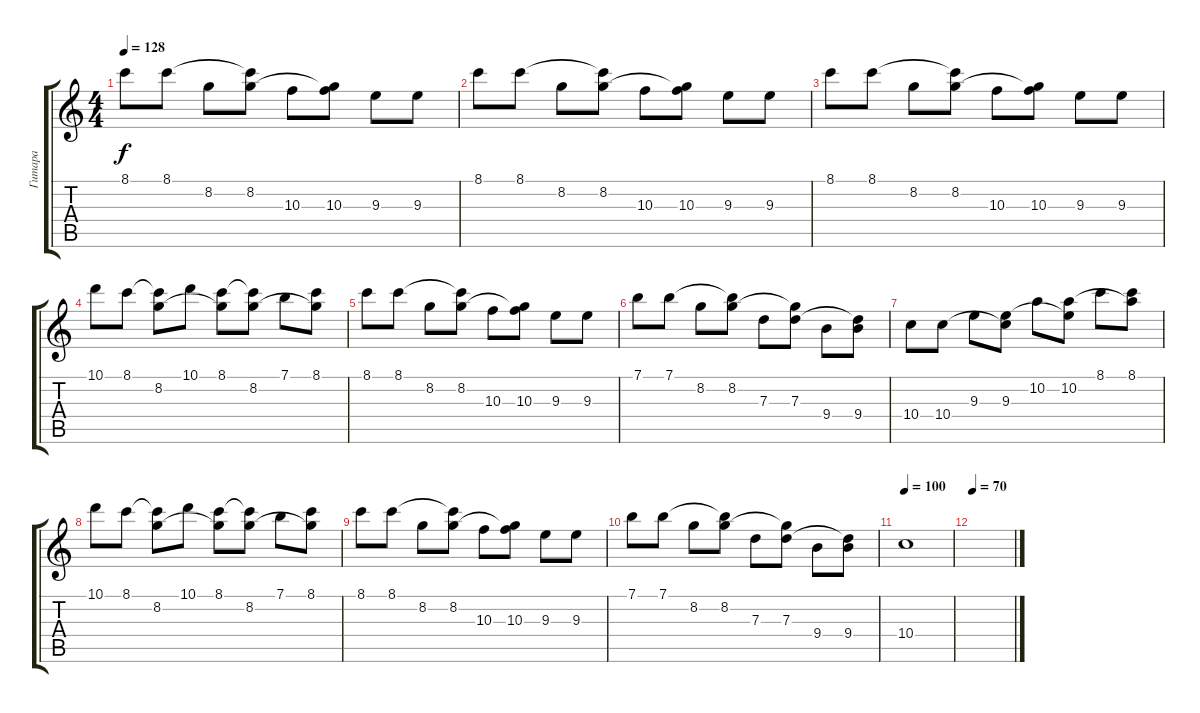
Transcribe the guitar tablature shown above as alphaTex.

\track ("Гитара" "Гитара") {instrument electricguitarclean}
\staff {score tabs}
\tuning (E4 B3 G3 D3 A2 E2) {hide}
\ts (4 4)
\tempo 128
\clef g2
\ks c
8.1.8{dy f} 8.1.8 8.2.8 (8.1{t} 8.2).8 10.3.8 (8.2{t} 10.3).8 9.3.8 9.3.8 |
8.1.8 8.1.8 8.2.8 (8.1{t} 8.2).8 10.3.8 (8.2{t} 10.3).8 9.3.8 9.3.8 |
8.1.8 8.1.8 8.2.8 (8.1{t} 8.2).8 10.3.8 (8.2{t} 10.3).8 9.3.8 9.3.8 |
10.1.8 8.1.8 (8.1{t} 8.2).8 10.1.8 (8.1 8.2{t}).8 (8.1{t} 8.2).8 7.1.8 (8.1 8.2{t}).8 |
8.1.8 8.1.8 8.2.8 (8.1{t} 8.2).8 10.3.8 (8.2{t} 10.3).8 9.3.8 9.3.8 |
7.1.8 7.1.8 8.2.8 (7.1{t} 8.2).8 7.3.8 (8.2{t} 7.3).8 9.4.8 (7.3{t} 9.4).8 |
10.4.8 10.4.8 9.3.8 (9.3 10.4{t}).8 10.2.8 (10.2 9.3{t}).8 8.1.8 (8.1 10.2{t}).8 |
10.1.8 8.1.8 (8.1{t} 8.2).8 10.1.8 (8.1 8.2{t}).8 (8.1{t} 8.2).8 7.1.8 (8.1 8.2{t}).8 |
8.1.8 8.1.8 8.2.8 (8.1{t} 8.2).8 10.3.8 (8.2{t} 10.3).8 9.3.8 9.3.8 |
7.1.8 7.1.8 8.2.8 (7.1{t} 8.2).8 7.3.8 (8.2{t} 7.3).8 9.4.8 (7.3{t} 9.4).8 |
\tempo 100
10.4.1 |
\tempo 70
